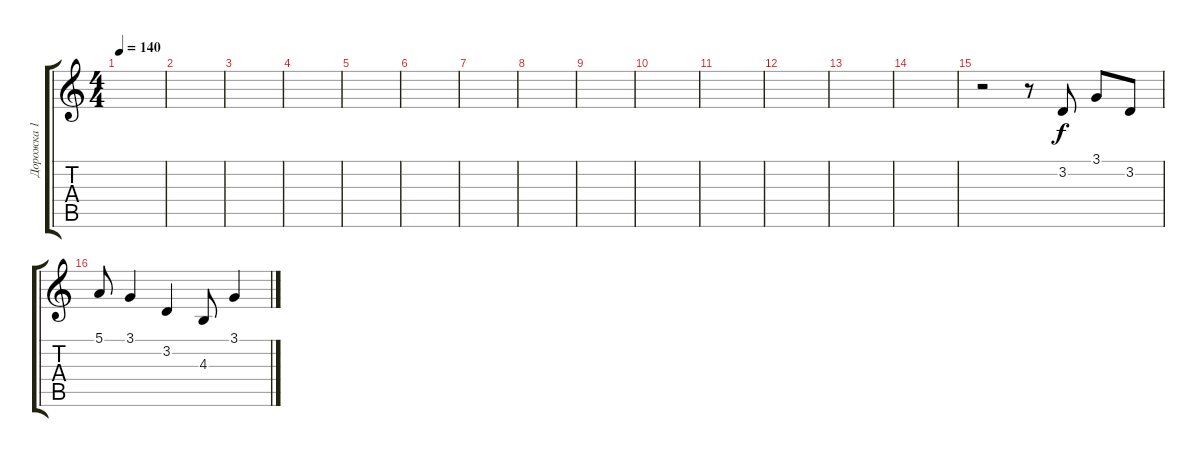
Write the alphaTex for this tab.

\track ("Дорожка 1" "Дорожка 1") {instrument acousticgrandpiano}
\staff {score tabs}
\tuning (E4 B3 G3 D3 A2 E2) {hide}
\ts (4 4)
\tempo 140
\clef g2
\ks c
|
|
|
|
|
|
|
|
|
|
|
|
|
|
r.2 r.8 3.2.8 3.1.8 3.2.8 |
5.1.8 3.1.4 3.2.4 4.3.8 3.1.4
